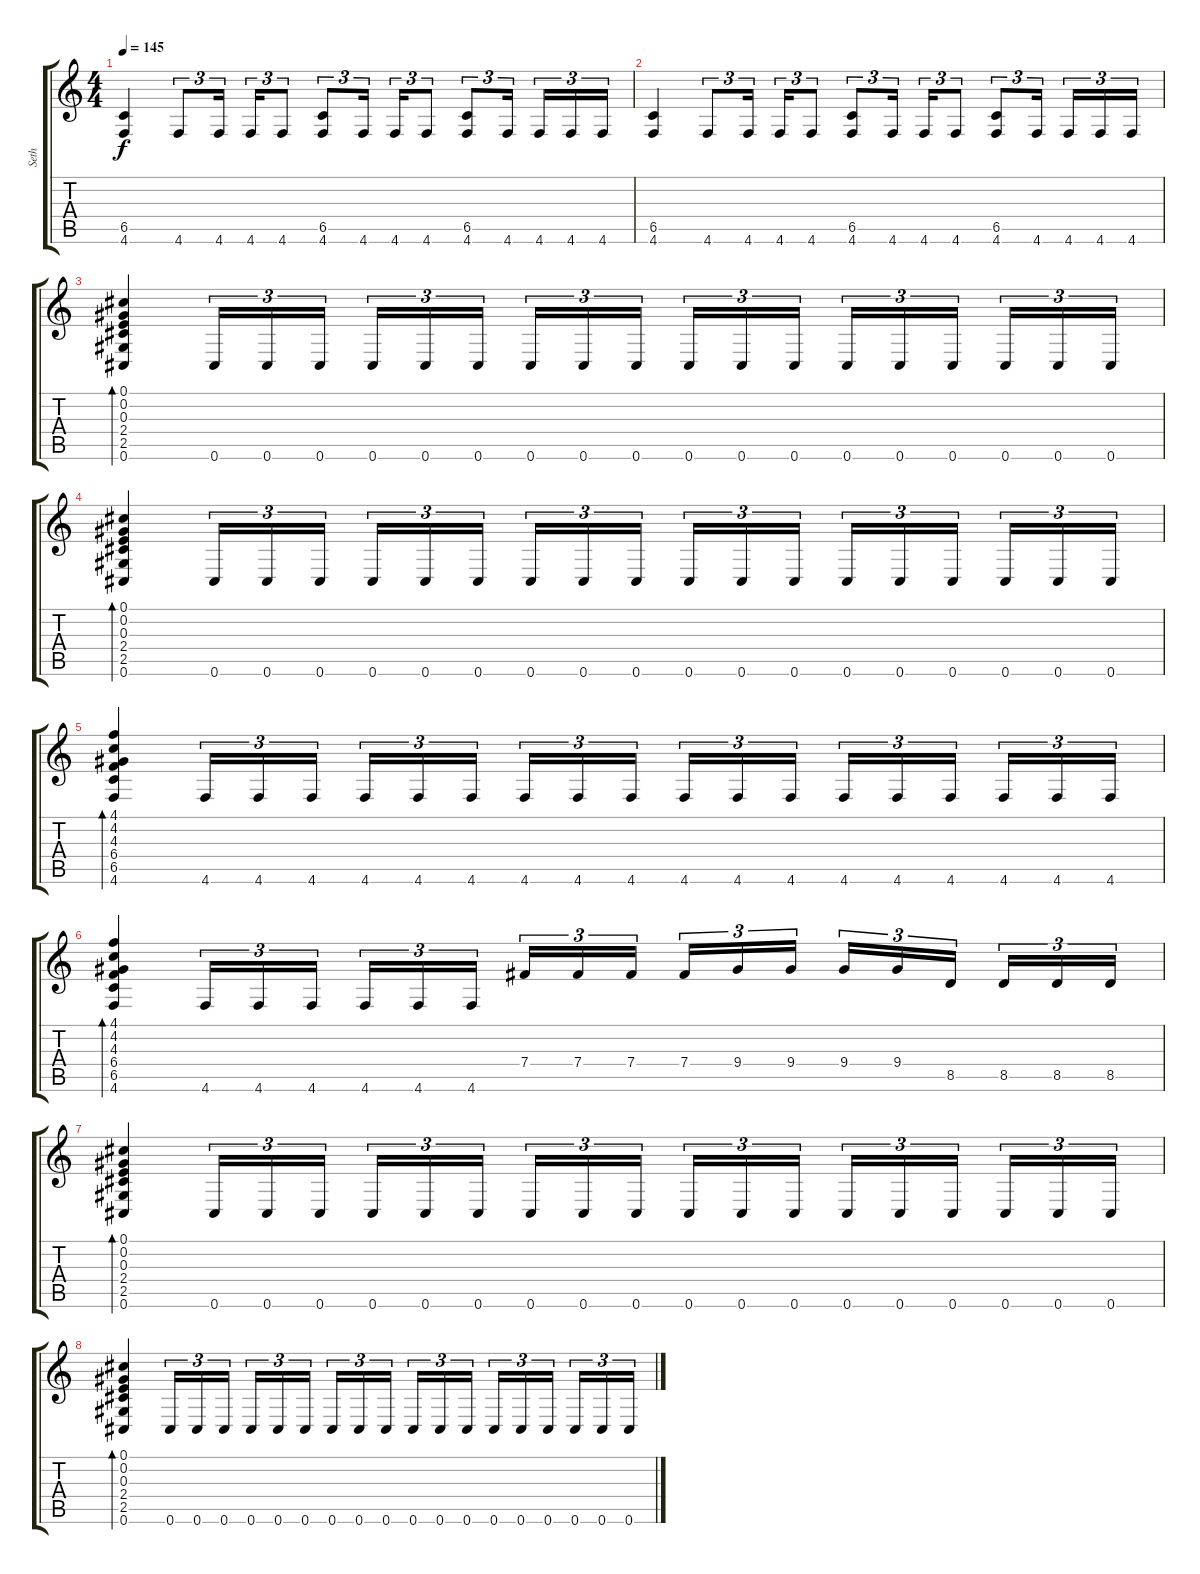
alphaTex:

\track ("Seth" "Seth") {instrument distortionguitar}
\staff {score tabs}
\tuning (Db4 Ab3 E3 B2 Gb2 Db2) {hide}
\ts (4 4)
\tempo 145
\clef g2
\ks c
(6.5 4.6).4{dy f} 4.6.8{tu (3 2)} 4.6.16{tu (3 2) beam splitsecondary} 4.6.16{tu (3 2)} 4.6.8{tu (3 2)} (6.5 4.6).8{tu (3 2)} 4.6.16{tu (3 2) beam splitsecondary} 4.6.16{tu (3 2)} 4.6.8{tu (3 2)} (6.5 4.6).8{tu (3 2)} 4.6.16{tu (3 2) beam splitsecondary} 4.6.16{tu (3 2)} 4.6.16{tu (3 2)} 4.6.16{tu (3 2)} |
(6.5 4.6).4 4.6.8{tu (3 2)} 4.6.16{tu (3 2) beam splitsecondary} 4.6.16{tu (3 2)} 4.6.8{tu (3 2)} (6.5 4.6).8{tu (3 2)} 4.6.16{tu (3 2) beam splitsecondary} 4.6.16{tu (3 2)} 4.6.8{tu (3 2)} (6.5 4.6).8{tu (3 2)} 4.6.16{tu (3 2) beam splitsecondary} 4.6.16{tu (3 2)} 4.6.16{tu (3 2)} 4.6.16{tu (3 2)} |
(0.1 0.2 0.3 2.4 2.5 0.6).4{bd 120} 0.6.16{tu (3 2)} 0.6.16{tu (3 2)} 0.6.16{tu (3 2) beam splitsecondary} 0.6.16{tu (3 2)} 0.6.16{tu (3 2)} 0.6.16{tu (3 2)} 0.6.16{tu (3 2)} 0.6.16{tu (3 2)} 0.6.16{tu (3 2) beam splitsecondary} 0.6.16{tu (3 2)} 0.6.16{tu (3 2)} 0.6.16{tu (3 2)} 0.6.16{tu (3 2)} 0.6.16{tu (3 2)} 0.6.16{tu (3 2) beam splitsecondary} 0.6.16{tu (3 2)} 0.6.16{tu (3 2)} 0.6.16{tu (3 2)} |
(0.1 0.2 0.3 2.4 2.5 0.6).4{bd 120} 0.6.16{tu (3 2)} 0.6.16{tu (3 2)} 0.6.16{tu (3 2) beam splitsecondary} 0.6.16{tu (3 2)} 0.6.16{tu (3 2)} 0.6.16{tu (3 2)} 0.6.16{tu (3 2)} 0.6.16{tu (3 2)} 0.6.16{tu (3 2) beam splitsecondary} 0.6.16{tu (3 2)} 0.6.16{tu (3 2)} 0.6.16{tu (3 2)} 0.6.16{tu (3 2)} 0.6.16{tu (3 2)} 0.6.16{tu (3 2) beam splitsecondary} 0.6.16{tu (3 2)} 0.6.16{tu (3 2)} 0.6.16{tu (3 2)} |
(4.1 4.2 4.3 6.4 6.5 4.6).4{bd 120} 4.6.16{tu (3 2)} 4.6.16{tu (3 2)} 4.6.16{tu (3 2) beam splitsecondary} 4.6.16{tu (3 2)} 4.6.16{tu (3 2)} 4.6.16{tu (3 2)} 4.6.16{tu (3 2)} 4.6.16{tu (3 2)} 4.6.16{tu (3 2) beam splitsecondary} 4.6.16{tu (3 2)} 4.6.16{tu (3 2)} 4.6.16{tu (3 2)} 4.6.16{tu (3 2)} 4.6.16{tu (3 2)} 4.6.16{tu (3 2) beam splitsecondary} 4.6.16{tu (3 2)} 4.6.16{tu (3 2)} 4.6.16{tu (3 2)} |
(4.1 4.2 4.3 6.4 6.5 4.6).4{bd 120} 4.6.16{tu (3 2)} 4.6.16{tu (3 2)} 4.6.16{tu (3 2) beam splitsecondary} 4.6.16{tu (3 2)} 4.6.16{tu (3 2)} 4.6.16{tu (3 2)} 7.4.16{tu (3 2)} 7.4.16{tu (3 2)} 7.4.16{tu (3 2) beam splitsecondary} 7.4.16{tu (3 2)} 9.4.16{tu (3 2)} 9.4.16{tu (3 2)} 9.4.16{tu (3 2)} 9.4.16{tu (3 2)} 8.5.16{tu (3 2) beam splitsecondary} 8.5.16{tu (3 2)} 8.5.16{tu (3 2)} 8.5.16{tu (3 2)} |
(0.1 0.2 0.3 2.4 2.5 0.6).4{bd 120} 0.6.16{tu (3 2)} 0.6.16{tu (3 2)} 0.6.16{tu (3 2) beam splitsecondary} 0.6.16{tu (3 2)} 0.6.16{tu (3 2)} 0.6.16{tu (3 2)} 0.6.16{tu (3 2)} 0.6.16{tu (3 2)} 0.6.16{tu (3 2) beam splitsecondary} 0.6.16{tu (3 2)} 0.6.16{tu (3 2)} 0.6.16{tu (3 2)} 0.6.16{tu (3 2)} 0.6.16{tu (3 2)} 0.6.16{tu (3 2) beam splitsecondary} 0.6.16{tu (3 2)} 0.6.16{tu (3 2)} 0.6.16{tu (3 2)} |
(0.1 0.2 0.3 2.4 2.5 0.6).4{bd 120} 0.6.16{tu (3 2)} 0.6.16{tu (3 2)} 0.6.16{tu (3 2) beam splitsecondary} 0.6.16{tu (3 2)} 0.6.16{tu (3 2)} 0.6.16{tu (3 2)} 0.6.16{tu (3 2)} 0.6.16{tu (3 2)} 0.6.16{tu (3 2) beam splitsecondary} 0.6.16{tu (3 2)} 0.6.16{tu (3 2)} 0.6.16{tu (3 2)} 0.6.16{tu (3 2)} 0.6.16{tu (3 2)} 0.6.16{tu (3 2) beam splitsecondary} 0.6.16{tu (3 2)} 0.6.16{tu (3 2)} 0.6.16{tu (3 2)}
